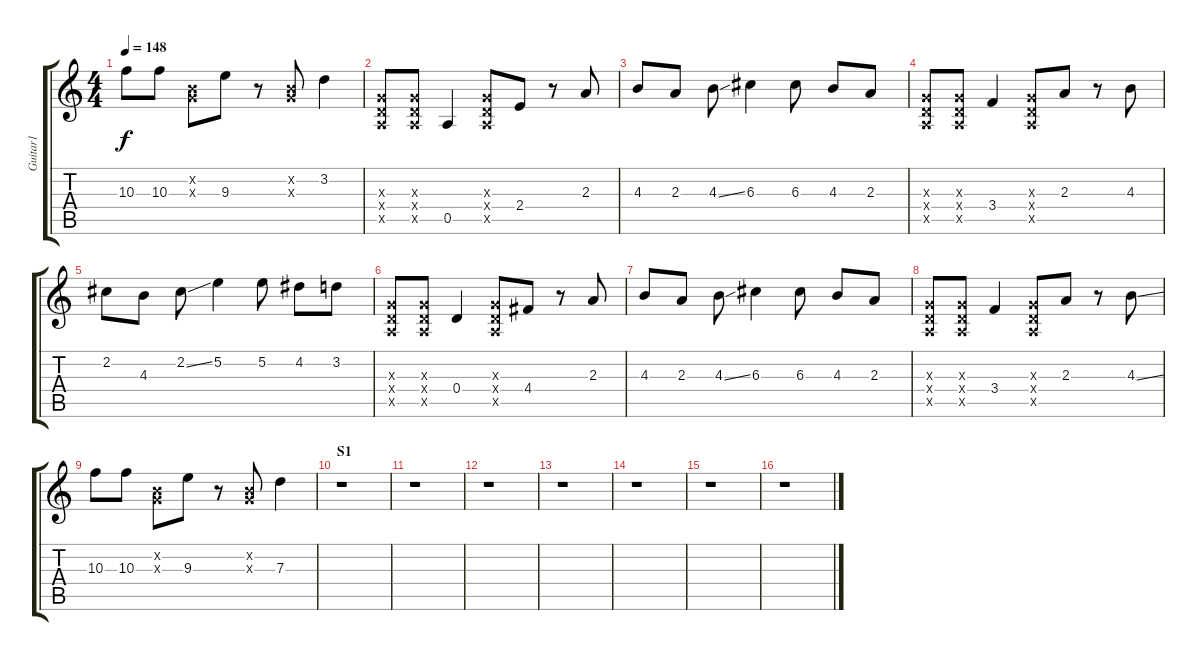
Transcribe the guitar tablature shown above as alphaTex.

\track ("Guitar1" "Guitar1") {instrument electricguitarclean}
\staff {score tabs}
\tuning (E4 B3 G3 D3 A2 E2) {hide}
\ts (4 4)
\tempo 148
\clef g2
\ks c
10.3.8{dy f} 10.3.8 (0.2{x} 0.3{x}).8 9.3.8 r.8 (0.2{x} 0.3{x}).8 3.2.4 |
(0.3{x} 0.4{x} 0.5{x}).8 (0.3{x} 0.4{x} 0.5{x}).8 0.5.4 (0.3{x} 0.4{x} 0.5{x}).8 2.4.8 r.8 2.3.8 |
4.3.8 2.3.8 4.3{ss}.8 6.3.4 6.3.8 4.3.8 2.3.8 |
(0.3{x} 0.4{x} 0.5{x}).8 (0.3{x} 0.4{x} 0.5{x}).8 3.4.4 (0.3{x} 0.4{x} 0.5{x}).8 2.3.8 r.8 4.3.8 |
2.2.8 4.3.8 2.2{ss}.8 5.2.4 5.2.8 4.2.8 3.2.8 |
(0.3{x} 0.4{x} 0.5{x}).8 (0.3{x} 0.4{x} 0.5{x}).8 0.4.4 (0.3{x} 0.4{x} 0.5{x}).8 4.4.8 r.8 2.3.8 |
4.3.8 2.3.8 4.3{ss}.8 6.3.4 6.3.8 4.3.8 2.3.8 |
(0.3{x} 0.4{x} 0.5{x}).8 (0.3{x} 0.4{x} 0.5{x}).8 3.4.4 (0.3{x} 0.4{x} 0.5{x}).8 2.3.8 r.8 4.3{ss}.8 |
10.3.8 10.3.8 (0.2{x} 0.3{x}).8 9.3.8 r.8 (0.2{x} 0.3{x}).8 7.3.4 |
\section ("" "S1")
r.1 |
r.1 |
r.1 |
r.1 |
r.1 |
r.1 |
r.1
